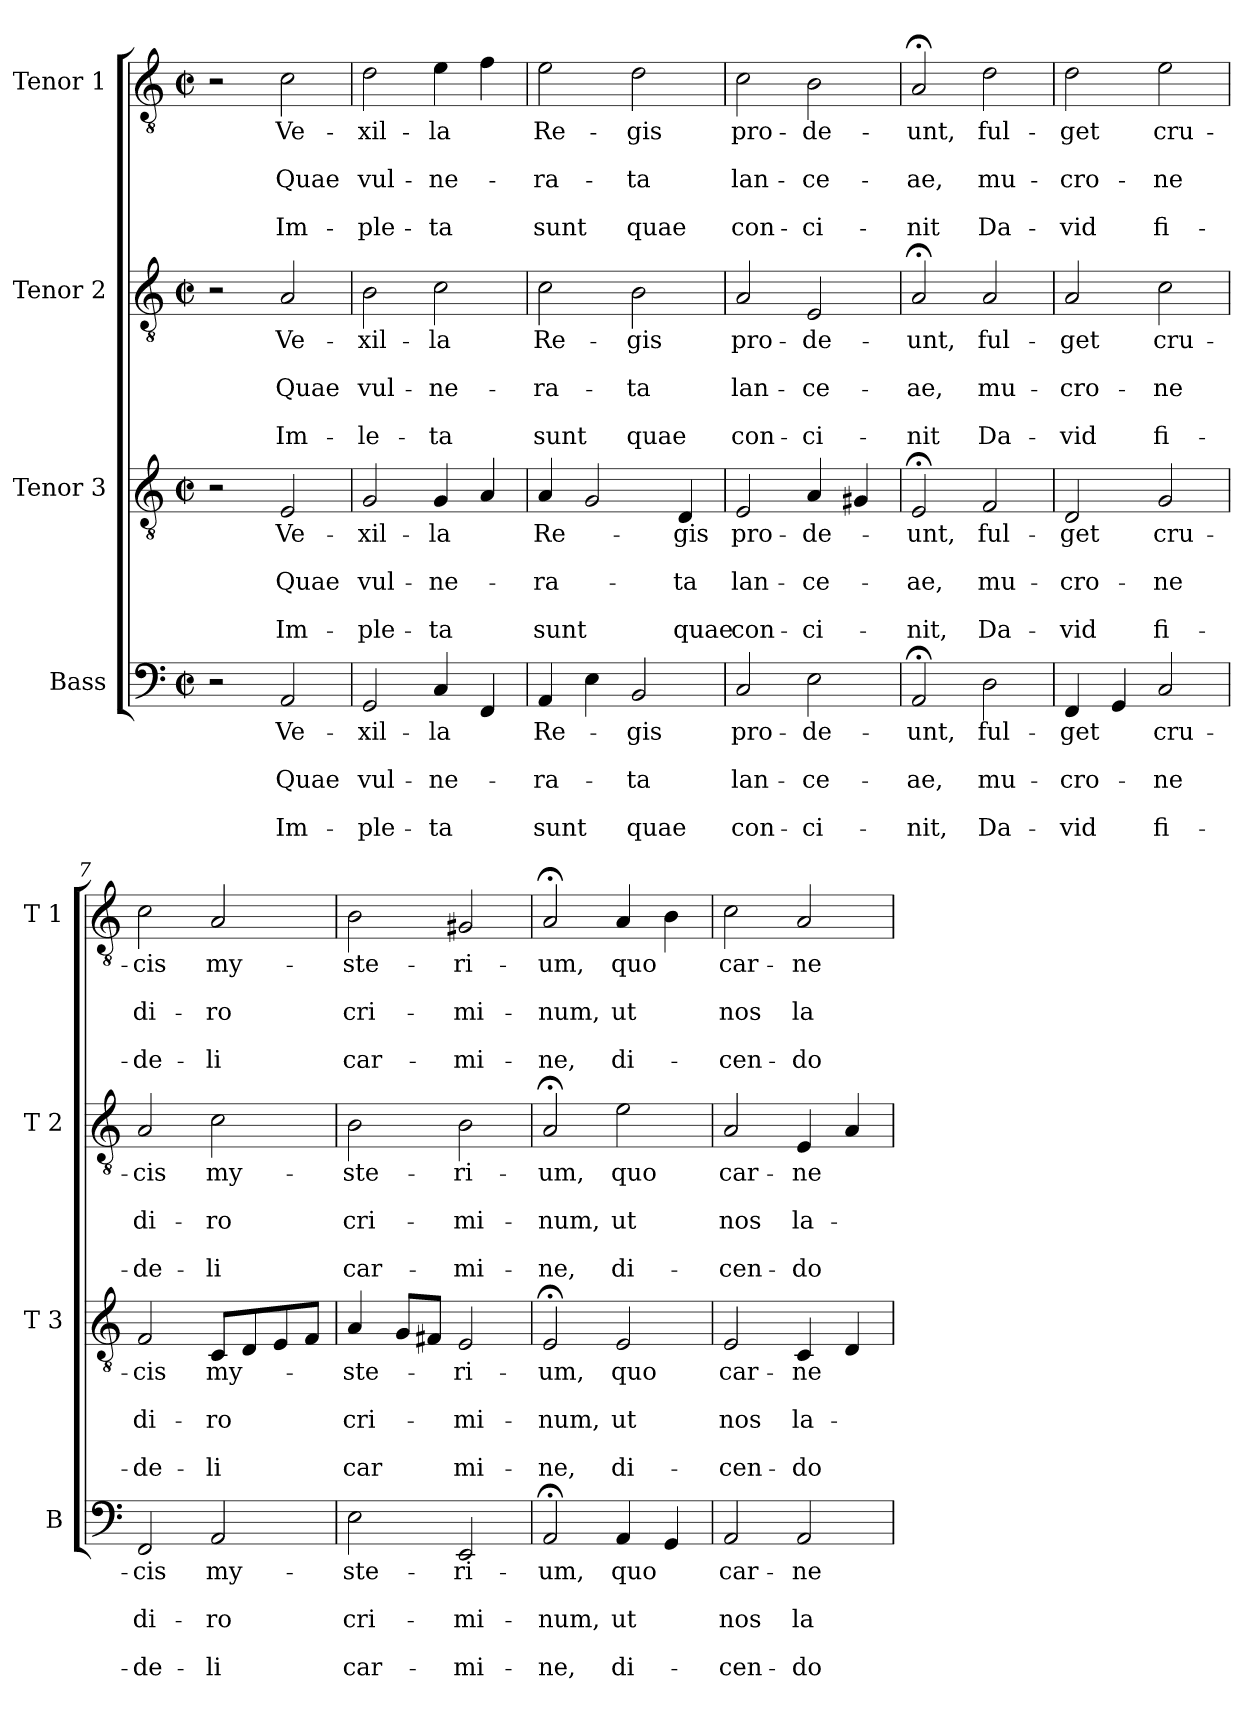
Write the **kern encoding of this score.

**kern	**text	**text	**text	**text	**text	**kern	**text	**text	**text	**text	**text	**kern	**text	**text	**text	**text	**text	**kern	**text	**text	**text	**text	**text
*part4	*part4	*part4	*part4	*part4	*part4	*part3	*part3	*part3	*part3	*part3	*part3	*part2	*part2	*part2	*part2	*part2	*part2	*part1	*part1	*part1	*part1	*part1	*part1
*staff4	*staff4	*staff4	*staff4	*staff4	*staff4	*staff3	*staff3	*staff3	*staff3	*staff3	*staff3	*staff2	*staff2	*staff2	*staff2	*staff2	*staff2	*staff1	*staff1	*staff1	*staff1	*staff1	*staff1
*I"Bass	*	*	*	*	*	*I"Tenor 3	*	*	*	*	*	*I"Tenor 2	*	*	*	*	*	*I"Tenor 1	*	*	*	*	*
*I'B	*	*	*	*	*	*I'T 3	*	*	*	*	*	*I'T 2	*	*	*	*	*	*I'T 1	*	*	*	*	*
*clefF4	*	*	*	*	*	*clefGv2	*	*	*	*	*	*clefGv2	*	*	*	*	*	*clefGv2	*	*	*	*	*
*k[]	*	*	*	*	*	*k[]	*	*	*	*	*	*k[]	*	*	*	*	*	*k[]	*	*	*	*	*
*C:	*	*	*	*	*	*C:	*	*	*	*	*	*C:	*	*	*	*	*	*C:	*	*	*	*	*
*M2/2	*	*	*	*	*	*M2/2	*	*	*	*	*	*M2/2	*	*	*	*	*	*M2/2	*	*	*	*	*
*met(c|)	*	*	*	*	*	*met(c|)	*	*	*	*	*	*met(c|)	*	*	*	*	*	*met(c|)	*	*	*	*	*
=1	=1	=1	=1	=1	=1	=1	=1	=1	=1	=1	=1	=1	=1	=1	=1	=1	=1	=1	=1	=1	=1	=1	=1
2r	.	.	.	.	.	2r	.	.	.	.	.	2r	.	.	.	.	.	2r	.	.	.	.	.
!	!LO:LY:b	!	!LO:LY:b	!	!LO:LY:b	!	!LO:LY:b	!	!LO:LY:b	!	!LO:LY:b	!	!LO:LY:b	!	!LO:LY:b	!	!LO:LY:b	!	!LO:LY:b	!	!LO:LY:b	!	!LO:LY:b
2AA/	Ve-	.	Quae	.	Im-	2E/	Ve-	.	Quae	.	Im-	2A/	Ve-	.	Quae	.	Im-	2c\	Ve-	.	Quae	.	Im-
=2	=2	=2	=2	=2	=2	=2	=2	=2	=2	=2	=2	=2	=2	=2	=2	=2	=2	=2	=2	=2	=2	=2	=2
!	!LO:LY:b	!	!LO:LY:b	!	!LO:LY:b	!	!LO:LY:b	!	!LO:LY:b	!	!LO:LY:b	!	!LO:LY:b	!	!LO:LY:b	!	!LO:LY:b	!	!LO:LY:b	!	!LO:LY:b	!	!LO:LY:b
2GG/	-xil-	.	vul-	.	-ple-	2G/	-xil-	.	vul-	.	-ple-	2B\	-xil-	.	vul-	.	-le-	2d\	-xil-	.	vul-	.	-ple-
!	!LO:LY:b	!	!LO:LY:b	!	!LO:LY:b	!	!LO:LY:b	!	!LO:LY:b	!	!LO:LY:b	!	!LO:LY:b	!	!LO:LY:b	!	!LO:LY:b	!	!LO:LY:b	!	!LO:LY:b	!	!LO:LY:b
4C/	-la	.	-ne-	.	-ta	4G/	-la	.	-ne-	.	-ta	2c\	-la	.	-ne-	.	-ta	4e\	-la	.	-ne-	.	-ta
4FF/	.	.	.	.	.	4A/	.	.	.	.	.	.	.	.	.	.	.	4f\	.	.	.	.	.
=3	=3	=3	=3	=3	=3	=3	=3	=3	=3	=3	=3	=3	=3	=3	=3	=3	=3	=3	=3	=3	=3	=3	=3
!	!LO:LY:b	!	!LO:LY:b	!	!LO:LY:b	!	!LO:LY:b	!	!LO:LY:b	!	!LO:LY:b	!	!LO:LY:b	!	!LO:LY:b	!	!LO:LY:b	!	!LO:LY:b	!	!LO:LY:b	!	!LO:LY:b
4AA/	Re-	.	-ra-	.	sunt	4A/	Re-	.	-ra-	.	sunt	2c\	Re-	.	-ra-	.	sunt	2e\	Re-	.	-ra-	.	sunt
4E\	.	.	.	.	.	2G/	.	.	.	.	.	.	.	.	.	.	.	.	.	.	.	.	.
!	!LO:LY:b	!	!LO:LY:b	!	!LO:LY:b	!	!	!	!	!	!	!	!LO:LY:b	!	!LO:LY:b	!	!LO:LY:b	!	!LO:LY:b	!	!LO:LY:b	!	!LO:LY:b
2BB/	-gis	.	-ta	.	quae	.	.	.	.	.	.	2B\	-gis	.	-ta	.	quae	2d\	-gis	.	-ta	.	quae
!	!	!	!	!	!	!	!LO:LY:b	!	!LO:LY:b	!	!LO:LY:b	!	!	!	!	!	!	!	!	!	!	!	!
.	.	.	.	.	.	4D/	-gis	.	-ta	.	quae	.	.	.	.	.	.	.	.	.	.	.	.
=4	=4	=4	=4	=4	=4	=4	=4	=4	=4	=4	=4	=4	=4	=4	=4	=4	=4	=4	=4	=4	=4	=4	=4
!	!LO:LY:b	!	!LO:LY:b	!	!LO:LY:b	!	!LO:LY:b	!	!LO:LY:b	!	!LO:LY:b	!	!LO:LY:b	!	!LO:LY:b	!	!LO:LY:b	!	!LO:LY:b	!	!LO:LY:b	!	!LO:LY:b
2C/	pro-	.	lan-	.	con-	2E/	pro-	.	lan-	.	con-	2A/	pro-	.	lan-	.	con-	2c\	pro-	.	lan-	.	con-
!	!LO:LY:b	!	!LO:LY:b	!	!LO:LY:b	!	!LO:LY:b	!	!LO:LY:b	!	!LO:LY:b	!	!LO:LY:b	!	!LO:LY:b	!	!LO:LY:b	!	!LO:LY:b	!	!LO:LY:b	!	!LO:LY:b
2E\	-de-	.	-ce-	.	-ci-	4A/	-de-	.	-ce-	.	-ci-	2E/	-de-	.	-ce-	.	-ci-	2B\	-de-	.	-ce-	.	-ci-
.	.	.	.	.	.	4G#X/	.	.	.	.	.	.	.	.	.	.	.	.	.	.	.	.	.
=5	=5	=5	=5	=5	=5	=5	=5	=5	=5	=5	=5	=5	=5	=5	=5	=5	=5	=5	=5	=5	=5	=5	=5
!	!LO:LY:b	!	!LO:LY:b	!	!LO:LY:b	!	!LO:LY:b	!	!LO:LY:b	!	!LO:LY:b	!	!LO:LY:b	!	!LO:LY:b	!	!LO:LY:b	!	!LO:LY:b	!	!LO:LY:b	!	!LO:LY:b
2AA;</	-unt,	.	-ae,	.	-nit,	2E;</	-unt,	.	-ae,	.	-nit,	2A;</	-unt,	.	-ae,	.	-nit	2A;</	-unt,	.	-ae,	.	-nit
!	!LO:LY:b	!	!LO:LY:b	!	!LO:LY:b	!	!LO:LY:b	!	!LO:LY:b	!	!LO:LY:b	!	!LO:LY:b	!	!LO:LY:b	!	!LO:LY:b	!	!LO:LY:b	!	!LO:LY:b	!	!LO:LY:b
2D\	ful-	.	mu-	.	Da-	2F/	ful-	.	mu-	.	Da-	2A/	ful-	.	mu-	.	Da-	2d\	ful-	.	mu-	.	Da-
=6	=6	=6	=6	=6	=6	=6	=6	=6	=6	=6	=6	=6	=6	=6	=6	=6	=6	=6	=6	=6	=6	=6	=6
!	!LO:LY:b	!	!LO:LY:b	!	!LO:LY:b	!	!LO:LY:b	!	!LO:LY:b	!	!LO:LY:b	!	!LO:LY:b	!	!LO:LY:b	!	!LO:LY:b	!	!LO:LY:b	!	!LO:LY:b	!	!LO:LY:b
4FF/	-get	.	-cro-	.	-vid	2D/	-get	.	-cro-	.	-vid	2A/	-get	.	-cro-	.	-vid	2d\	-get	.	-cro-	.	-vid
4GG/	.	.	.	.	.	.	.	.	.	.	.	.	.	.	.	.	.	.	.	.	.	.	.
!	!LO:LY:b	!	!LO:LY:b	!	!LO:LY:b	!	!LO:LY:b	!	!LO:LY:b	!	!LO:LY:b	!	!LO:LY:b	!	!LO:LY:b	!	!LO:LY:b	!	!LO:LY:b	!	!LO:LY:b	!	!LO:LY:b
2C/	cru-	.	-ne	.	fi-	2G/	cru-	.	-ne	.	fi-	2c\	cru-	.	-ne	.	fi-	2e\	cru-	.	-ne	.	fi-
!!LO:LB:g=z
=7	=7	=7	=7	=7	=7	=7	=7	=7	=7	=7	=7	=7	=7	=7	=7	=7	=7	=7	=7	=7	=7	=7	=7
!	!LO:LY:b	!	!LO:LY:b	!	!LO:LY:b	!	!LO:LY:b	!	!LO:LY:b	!	!LO:LY:b	!	!LO:LY:b	!	!LO:LY:b	!	!LO:LY:b	!	!LO:LY:b	!	!LO:LY:b	!	!LO:LY:b
2FF/	-cis	.	di-	.	-de-	2F/	-cis	.	di-	.	-de-	2A/	-cis	.	di-	.	-de-	2c\	-cis	.	di-	.	-de-
!	!LO:LY:b	!	!LO:LY:b	!	!LO:LY:b	!	!LO:LY:b	!	!LO:LY:b	!	!LO:LY:b	!	!LO:LY:b	!	!LO:LY:b	!	!LO:LY:b	!	!LO:LY:b	!	!LO:LY:b	!	!LO:LY:b
2AA/	my-	.	-ro	.	-li	8C/L	my-	.	-ro	.	-li	2c\	my-	.	-ro	.	-li	2A/	my-	.	-ro	.	-li
.	.	.	.	.	.	8D/	.	.	.	.	.	.	.	.	.	.	.	.	.	.	.	.	.
.	.	.	.	.	.	8E/	.	.	.	.	.	.	.	.	.	.	.	.	.	.	.	.	.
.	.	.	.	.	.	8F/J	.	.	.	.	.	.	.	.	.	.	.	.	.	.	.	.	.
=8	=8	=8	=8	=8	=8	=8	=8	=8	=8	=8	=8	=8	=8	=8	=8	=8	=8	=8	=8	=8	=8	=8	=8
!	!LO:LY:b	!	!LO:LY:b	!	!LO:LY:b	!	!LO:LY:b	!	!LO:LY:b	!	!LO:LY:b	!	!LO:LY:b	!	!LO:LY:b	!	!LO:LY:b	!	!LO:LY:b	!	!LO:LY:b	!	!LO:LY:b
2E\	-ste-	.	cri-	.	car-	4A/	-ste-	.	cri-	.	car	2B\	-ste-	.	cri-	.	car-	2B\	-ste-	.	cri-	.	car-
.	.	.	.	.	.	8G/L	.	.	.	.	.	.	.	.	.	.	.	.	.	.	.	.	.
.	.	.	.	.	.	8F#X/J	.	.	.	.	.	.	.	.	.	.	.	.	.	.	.	.	.
!	!LO:LY:b	!	!LO:LY:b	!	!LO:LY:b	!	!LO:LY:b	!	!LO:LY:b	!	!LO:LY:b	!	!LO:LY:b	!	!LO:LY:b	!	!LO:LY:b	!	!LO:LY:b	!	!LO:LY:b	!	!LO:LY:b
2EE/	-ri-	.	-mi-	.	-mi-	2E/	-ri-	.	-mi-	.	mi-	2B\	-ri-	.	-mi-	.	-mi-	2G#X/	-ri-	.	-mi-	.	-mi-
=9	=9	=9	=9	=9	=9	=9	=9	=9	=9	=9	=9	=9	=9	=9	=9	=9	=9	=9	=9	=9	=9	=9	=9
!	!LO:LY:b	!	!LO:LY:b	!	!LO:LY:b	!	!LO:LY:b	!	!LO:LY:b	!	!LO:LY:b	!	!LO:LY:b	!	!LO:LY:b	!	!LO:LY:b	!	!LO:LY:b	!	!LO:LY:b	!	!LO:LY:b
2AA;</	-um,	.	-num,	.	-ne,	2E;</	-um,	.	-num,	.	-ne,	2A;</	-um,	.	-num,	.	-ne,	2A;</	-um,	.	-num,	.	-ne,
!	!LO:LY:b	!	!LO:LY:b	!	!LO:LY:b	!	!LO:LY:b	!	!LO:LY:b	!	!LO:LY:b	!	!LO:LY:b	!	!LO:LY:b	!	!LO:LY:b	!	!LO:LY:b	!	!LO:LY:b	!	!LO:LY:b
4AA/	quo	.	ut	.	di-	2E/	quo	.	ut	.	di-	2e\	quo	.	ut	.	di-	4A/	quo	.	ut	.	di-
4GG/	.	.	.	.	.	.	.	.	.	.	.	.	.	.	.	.	.	4B\	.	.	.	.	.
=10	=10	=10	=10	=10	=10	=10	=10	=10	=10	=10	=10	=10	=10	=10	=10	=10	=10	=10	=10	=10	=10	=10	=10
!	!LO:LY:b	!	!LO:LY:b	!	!LO:LY:b	!	!LO:LY:b	!	!LO:LY:b	!	!LO:LY:b	!	!LO:LY:b	!	!LO:LY:b	!	!LO:LY:b	!	!LO:LY:b	!	!LO:LY:b	!	!LO:LY:b
2AA/	car-	.	nos	.	-cen-	2E/	car-	.	nos	.	-cen-	2A/	car-	.	nos	.	-cen-	2c\	car-	.	nos	.	-cen-
!	!LO:LY:b	!	!LO:LY:b	!	!LO:LY:b	!	!LO:LY:b	!	!LO:LY:b	!	!LO:LY:b	!	!LO:LY:b	!	!LO:LY:b	!	!LO:LY:b	!	!LO:LY:b	!	!LO:LY:b	!	!LO:LY:b
2AA/	-ne	.	la-	.	-do	4C/	-ne	.	la-	.	-do	4E/	-ne	.	la-	.	-do	2A/	-ne	.	la-	.	-do
.	.	.	.	.	.	4D/	.	.	.	.	.	4A/	.	.	.	.	.	.	.	.	.	.	.
=	=	=	=	=	=	=	=	=	=	=	=	=	=	=	=	=	=	=	=	=	=	=	=
*-	*-	*-	*-	*-	*-	*-	*-	*-	*-	*-	*-	*-	*-	*-	*-	*-	*-	*-	*-	*-	*-	*-	*-
